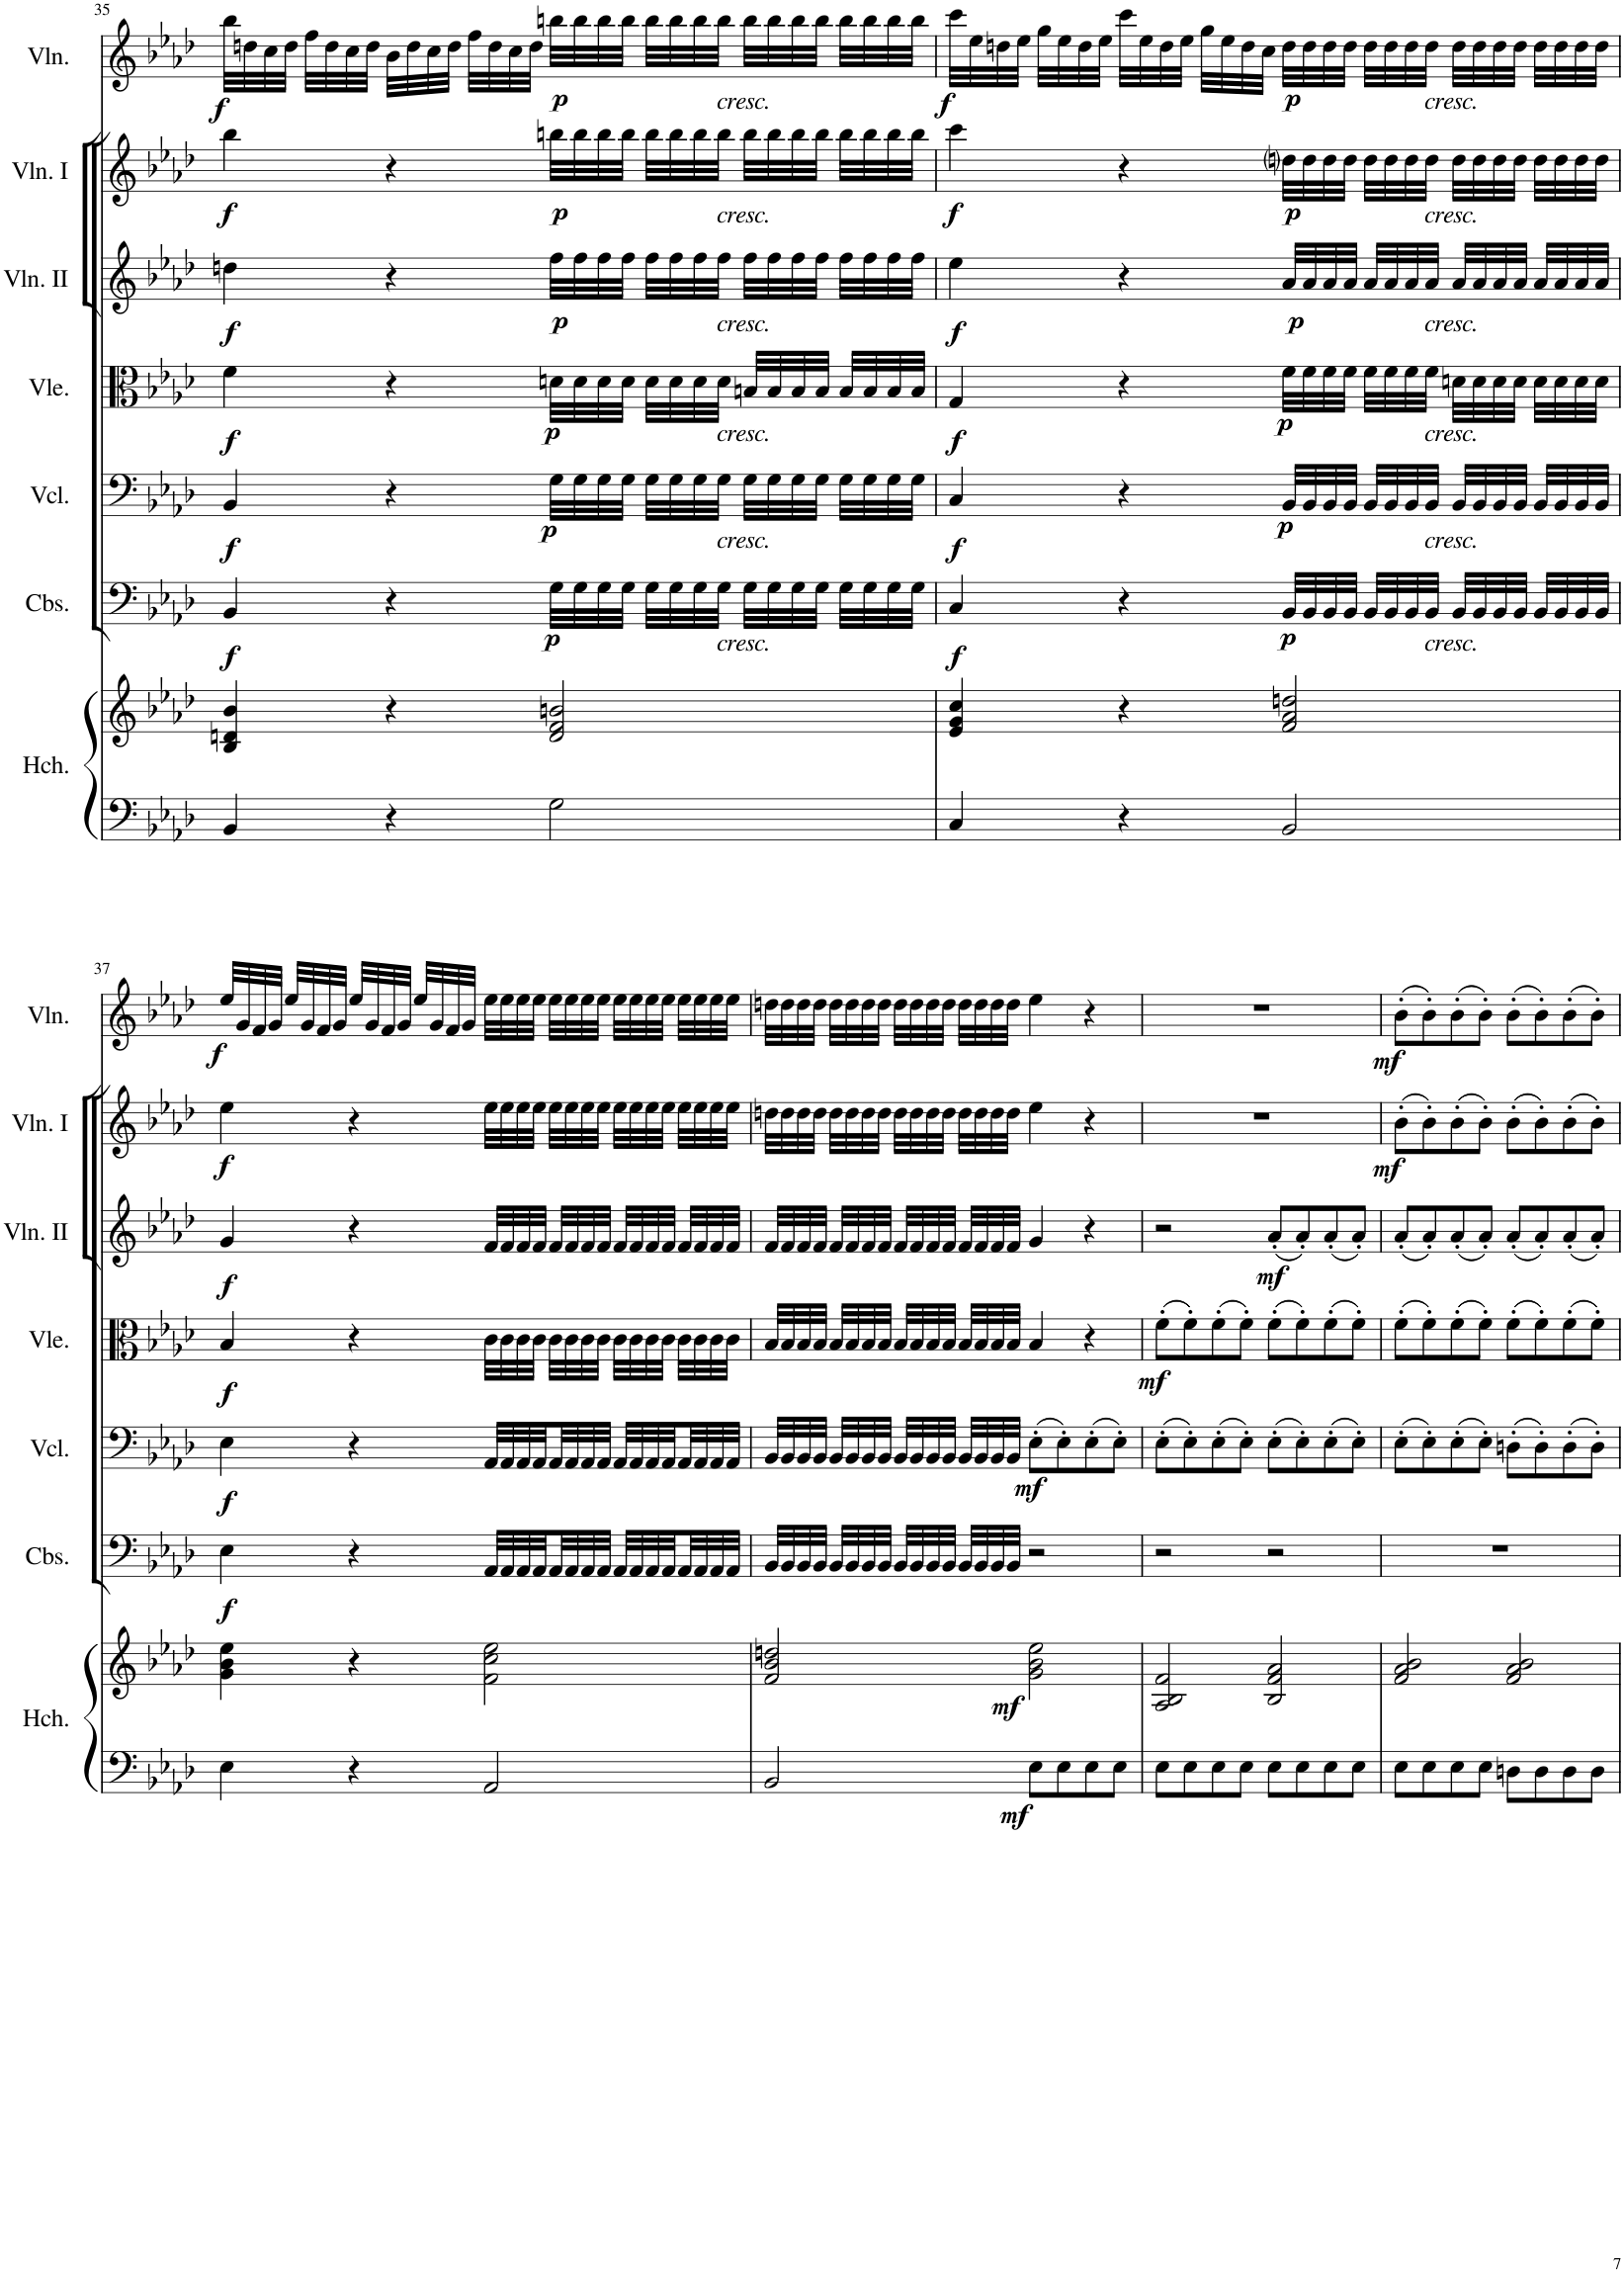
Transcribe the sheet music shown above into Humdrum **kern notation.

**kern	**kern	**dynam	**kern	**dynam	**kern	**dynam	**kern	**dynam	**kern	**dynam	**kern	**dynam	**kern	**dynam
*part7	*part7	*part7	*part6	*part6	*part5	*part5	*part4	*part4	*part3	*part3	*part2	*part2	*part1	*part1
*staff8	*staff7	*staff7/8	*staff6	*staff6	*staff5	*staff5	*staff4	*staff4	*staff3	*staff3	*staff2	*staff2	*staff1	*staff1
*I"Organ or Harpsichord	*	*	*I"Contrabassi	*	*I"Violoncelli	*	*I"Viole	*	*I"Violino II	*	*I"Violino I	*	*I"Violino principale	*
*I'Hch.	*	*	*I'Cbs.	*	*I'Vcl.	*	*I'Vle.	*	*I'Vln. II	*	*I'Vln. I	*	*I'Vln.	*
!!LO:PB:g=z
*clefF4	*clefG2	*	*clefF4	*	*clefF4	*	*clefC3	*	*clefG2	*	*clefG2	*	*clefG2	*
*	*	*	*Trd7c12	*	*	*	*	*	*	*	*	*	*	*
*k[b-e-a-d-]	*k[b-e-a-d-]	*	*k[b-e-a-d-]	*	*k[b-e-a-d-]	*	*k[b-e-a-d-]	*	*k[b-e-a-d-]	*	*k[b-e-a-d-]	*	*k[b-e-a-d-]	*
*M4/4	*M4/4	*	*M4/4	*	*M4/4	*	*M4/4	*	*M4/4	*	*M4/4	*	*M4/4	*
*met(c)	*met(c)	*	*met(c)	*	*met(c)	*	*met(c)	*	*met(c)	*	*met(c)	*	*met(c)	*
=35	=35	=35	=35	=35	=35	=35	=35	=35	=35	=35	=35	=35	=35	=35
!	!	!	!	!LO:DY:b	!	!LO:DY:b	!	!LO:DY:b	!	!LO:DY:b	!	!LO:DY:b	!	!LO:DY:b
4BB-/	4B-/ 4dn/ 4b-/	.	4BB-/	f	4BB-/	f	4f\	f	4ddn\	f	4bb-\	f	32bb-\LLL	f
.	.	.	.	.	.	.	.	.	.	.	.	.	32ddn\	.
.	.	.	.	.	.	.	.	.	.	.	.	.	32cc\	.
.	.	.	.	.	.	.	.	.	.	.	.	.	32dd\JJJ	.
.	.	.	.	.	.	.	.	.	.	.	.	.	32ff\LLL	.
.	.	.	.	.	.	.	.	.	.	.	.	.	32dd\	.
.	.	.	.	.	.	.	.	.	.	.	.	.	32cc\	.
.	.	.	.	.	.	.	.	.	.	.	.	.	32dd\JJJ	.
4r	4r	.	4r	.	4r	.	4r	.	4r	.	4r	.	32b-\LLL	.
.	.	.	.	.	.	.	.	.	.	.	.	.	32dd\	.
.	.	.	.	.	.	.	.	.	.	.	.	.	32cc\	.
.	.	.	.	.	.	.	.	.	.	.	.	.	32dd\JJJ	.
.	.	.	.	.	.	.	.	.	.	.	.	.	32ff\LLL	.
.	.	.	.	.	.	.	.	.	.	.	.	.	32dd\	.
.	.	.	.	.	.	.	.	.	.	.	.	.	32cc\	.
.	.	.	.	.	.	.	.	.	.	.	.	.	32dd\JJJ	.
!	!	!	!	!LO:DY:b	!	!LO:DY:b	!	!LO:DY:b	!	!LO:DY:b	!	!LO:DY:b	!	!LO:DY:b
2G\	2d/ 2f/ 2bn/	.	32G\LLL	p	32G\LLL	p	32dn\LLL	p	32ff\LLL	p	32bbn\LLL	p	32bbn\LLL	p
.	.	.	32G\	.	32G\	.	32d\	.	32ff\	.	32bb\	.	32bb\	.
.	.	.	32G\	.	32G\	.	32d\	.	32ff\	.	32bb\	.	32bb\	.
.	.	.	32G\JJJ	.	32G\JJJ	.	32d\JJJ	.	32ff\JJJ	.	32bb\JJJ	.	32bb\JJJ	.
.	.	.	32G\LLL	.	32G\LLL	.	32d\LLL	.	32ff\LLL	.	32bb\LLL	.	32bb\LLL	.
.	.	.	32G\	.	32G\	.	32d\	.	32ff\	.	32bb\	.	32bb\	.
.	.	.	32G\	.	32G\	.	32d\	.	32ff\	.	32bb\	.	32bb\	.
!	!	!	!	!	!	!	!	!	!	!	!	!	!LO:TX:b:i:t=cresc.	!
!	!	!	!	!	!	!	!	!	!	!	!LO:TX:b:i:t=cresc.	!	!	!
!	!	!	!	!	!	!	!	!	!LO:TX:b:i:t=cresc.	!	!	!	!	!
!	!	!	!	!	!	!	!LO:TX:b:i:t=cresc.	!	!	!	!	!	!	!
!	!	!	!	!	!LO:TX:b:i:t=cresc.	!	!	!	!	!	!	!	!	!
!	!	!	!LO:TX:b:i:t=cresc.	!	!	!	!	!	!	!	!	!	!	!
.	.	.	32G\JJJ	.	32G\JJJ	.	32d\JJJ	.	32ff\JJJ	.	32bb\JJJ	.	32bb\JJJ	.
.	.	.	32G\LLL	.	32G\LLL	.	32Bn/LLL	.	32ff\LLL	.	32bb\LLL	.	32bb\LLL	.
.	.	.	32G\	.	32G\	.	32B/	.	32ff\	.	32bb\	.	32bb\	.
.	.	.	32G\	.	32G\	.	32B/	.	32ff\	.	32bb\	.	32bb\	.
.	.	.	32G\JJJ	.	32G\JJJ	.	32B/JJJ	.	32ff\JJJ	.	32bb\JJJ	.	32bb\JJJ	.
.	.	.	32G\LLL	.	32G\LLL	.	32B/LLL	.	32ff\LLL	.	32bb\LLL	.	32bb\LLL	.
.	.	.	32G\	.	32G\	.	32B/	.	32ff\	.	32bb\	.	32bb\	.
.	.	.	32G\	.	32G\	.	32B/	.	32ff\	.	32bb\	.	32bb\	.
.	.	.	32G\JJJ	.	32G\JJJ	.	32B/JJJ	.	32ff\JJJ	.	32bb\JJJ	.	32bb\JJJ	.
=36	=36	=36	=36	=36	=36	=36	=36	=36	=36	=36	=36	=36	=36	=36
!	!	!	!	!LO:DY:b	!	!LO:DY:b	!	!LO:DY:b	!	!LO:DY:b	!	!LO:DY:b	!	!LO:DY:b
4C/	4e-/ 4g/ 4cc/	.	4C/	f	4C/	f	4G/	f	4ee-\	f	4ccc\	f	32ccc\LLL	f
.	.	.	.	.	.	.	.	.	.	.	.	.	32ee-\	.
.	.	.	.	.	.	.	.	.	.	.	.	.	32ddn\	.
.	.	.	.	.	.	.	.	.	.	.	.	.	32ee-\JJJ	.
.	.	.	.	.	.	.	.	.	.	.	.	.	32gg\LLL	.
.	.	.	.	.	.	.	.	.	.	.	.	.	32ee-\	.
.	.	.	.	.	.	.	.	.	.	.	.	.	32dd\	.
.	.	.	.	.	.	.	.	.	.	.	.	.	32ee-\JJJ	.
4r	4r	.	4r	.	4r	.	4r	.	4r	.	4r	.	32ccc\LLL	.
.	.	.	.	.	.	.	.	.	.	.	.	.	32ee-\	.
.	.	.	.	.	.	.	.	.	.	.	.	.	32dd\	.
.	.	.	.	.	.	.	.	.	.	.	.	.	32ee-\JJJ	.
.	.	.	.	.	.	.	.	.	.	.	.	.	32gg\LLL	.
.	.	.	.	.	.	.	.	.	.	.	.	.	32ee-\	.
.	.	.	.	.	.	.	.	.	.	.	.	.	32dd\	.
.	.	.	.	.	.	.	.	.	.	.	.	.	32cc\JJJ	.
!	!	!	!	!LO:DY:b	!	!LO:DY:b	!	!LO:DY:b	!	!LO:DY:b	!	!LO:DY:b	!	!LO:DY:b
2BB-/	2f/ 2a-/ 2ddn/	.	32BB-/LLL	p	32BB-/LLL	p	32f\LLL	p	32a-/LLL	p	32ddni\LLL	p	32dd\LLL	p
.	.	.	32BB-/	.	32BB-/	.	32f\	.	32a-/	.	32dd\	.	32dd\	.
.	.	.	32BB-/	.	32BB-/	.	32f\	.	32a-/	.	32dd\	.	32dd\	.
.	.	.	32BB-/JJJ	.	32BB-/JJJ	.	32f\JJJ	.	32a-/JJJ	.	32dd\JJJ	.	32dd\JJJ	.
.	.	.	32BB-/LLL	.	32BB-/LLL	.	32f\LLL	.	32a-/LLL	.	32dd\LLL	.	32dd\LLL	.
.	.	.	32BB-/	.	32BB-/	.	32f\	.	32a-/	.	32dd\	.	32dd\	.
.	.	.	32BB-/	.	32BB-/	.	32f\	.	32a-/	.	32dd\	.	32dd\	.
!	!	!	!	!	!	!	!	!	!	!	!	!	!LO:TX:b:i:t=cresc.	!
!	!	!	!	!	!	!	!	!	!	!	!LO:TX:b:i:t=cresc.	!	!	!
!	!	!	!	!	!	!	!	!	!LO:TX:b:i:t=cresc.	!	!	!	!	!
!	!	!	!	!	!	!	!LO:TX:b:i:t=cresc.	!	!	!	!	!	!	!
!	!	!	!	!	!LO:TX:b:i:t=cresc.	!	!	!	!	!	!	!	!	!
!	!	!	!LO:TX:b:i:t=cresc.	!	!	!	!	!	!	!	!	!	!	!
.	.	.	32BB-/JJJ	.	32BB-/JJJ	.	32f\JJJ	.	32a-/JJJ	.	32dd\JJJ	.	32dd\JJJ	.
.	.	.	32BB-/LLL	.	32BB-/LLL	.	32dn\LLL	.	32a-/LLL	.	32dd\LLL	.	32dd\LLL	.
.	.	.	32BB-/	.	32BB-/	.	32d\	.	32a-/	.	32dd\	.	32dd\	.
.	.	.	32BB-/	.	32BB-/	.	32d\	.	32a-/	.	32dd\	.	32dd\	.
.	.	.	32BB-/JJJ	.	32BB-/JJJ	.	32d\JJJ	.	32a-/JJJ	.	32dd\JJJ	.	32dd\JJJ	.
.	.	.	32BB-/LLL	.	32BB-/LLL	.	32d\LLL	.	32a-/LLL	.	32dd\LLL	.	32dd\LLL	.
.	.	.	32BB-/	.	32BB-/	.	32d\	.	32a-/	.	32dd\	.	32dd\	.
.	.	.	32BB-/	.	32BB-/	.	32d\	.	32a-/	.	32dd\	.	32dd\	.
.	.	.	32BB-/JJJ	.	32BB-/JJJ	.	32d\JJJ	.	32a-/JJJ	.	32dd\JJJ	.	32dd\JJJ	.
!!LO:LB:g=z
=37	=37	=37	=37	=37	=37	=37	=37	=37	=37	=37	=37	=37	=37	=37
!	!	!	!	!LO:DY:b	!	!LO:DY:b	!	!LO:DY:b	!	!LO:DY:b	!	!LO:DY:b	!	!LO:DY:b
4E-\	4g\ 4b-\ 4ee-\	.	4E-\	f	4E-\	f	4B-/	f	4g/	f	4ee-\	f	32ee-/LLL	f
.	.	.	.	.	.	.	.	.	.	.	.	.	32g/	.
.	.	.	.	.	.	.	.	.	.	.	.	.	32f/	.
.	.	.	.	.	.	.	.	.	.	.	.	.	32g/JJJ	.
.	.	.	.	.	.	.	.	.	.	.	.	.	32ee-/LLL	.
.	.	.	.	.	.	.	.	.	.	.	.	.	32g/	.
.	.	.	.	.	.	.	.	.	.	.	.	.	32f/	.
.	.	.	.	.	.	.	.	.	.	.	.	.	32g/JJJ	.
4r	4r	.	4r	.	4r	.	4r	.	4r	.	4r	.	32ee-/LLL	.
.	.	.	.	.	.	.	.	.	.	.	.	.	32g/	.
.	.	.	.	.	.	.	.	.	.	.	.	.	32f/	.
.	.	.	.	.	.	.	.	.	.	.	.	.	32g/JJJ	.
.	.	.	.	.	.	.	.	.	.	.	.	.	32ee-/LLL	.
.	.	.	.	.	.	.	.	.	.	.	.	.	32g/	.
.	.	.	.	.	.	.	.	.	.	.	.	.	32f/	.
.	.	.	.	.	.	.	.	.	.	.	.	.	32g/JJJ	.
2AA-/	2f\ 2cc\ 2ee-\	.	32AA-/LLL	.	32AA-/LLL	.	32c\LLL	.	32f/LLL	.	32ee-\LLL	.	32ee-\LLL	.
.	.	.	32AA-/	.	32AA-/	.	32c\	.	32f/	.	32ee-\	.	32ee-\	.
.	.	.	32AA-/	.	32AA-/	.	32c\	.	32f/	.	32ee-\	.	32ee-\	.
.	.	.	32AA-/	.	32AA-/	.	32c\JJJ	.	32f/JJJ	.	32ee-\JJJ	.	32ee-\JJJ	.
.	.	.	32AA-/	.	32AA-/	.	32c\LLL	.	32f/LLL	.	32ee-\LLL	.	32ee-\LLL	.
.	.	.	32AA-/	.	32AA-/	.	32c\	.	32f/	.	32ee-\	.	32ee-\	.
.	.	.	32AA-/	.	32AA-/	.	32c\	.	32f/	.	32ee-\	.	32ee-\	.
.	.	.	32AA-/JJJ	.	32AA-/JJJ	.	32c\JJJ	.	32f/JJJ	.	32ee-\JJJ	.	32ee-\JJJ	.
.	.	.	32AA-/LLL	.	32AA-/LLL	.	32c\LLL	.	32f/LLL	.	32ee-\LLL	.	32ee-\LLL	.
.	.	.	32AA-/	.	32AA-/	.	32c\	.	32f/	.	32ee-\	.	32ee-\	.
.	.	.	32AA-/	.	32AA-/	.	32c\	.	32f/	.	32ee-\	.	32ee-\	.
.	.	.	32AA-/	.	32AA-/	.	32c\JJJ	.	32f/JJJ	.	32ee-\JJJ	.	32ee-\JJJ	.
.	.	.	32AA-/	.	32AA-/	.	32c\LLL	.	32f/LLL	.	32ee-\LLL	.	32ee-\LLL	.
.	.	.	32AA-/	.	32AA-/	.	32c\	.	32f/	.	32ee-\	.	32ee-\	.
.	.	.	32AA-/	.	32AA-/	.	32c\	.	32f/	.	32ee-\	.	32ee-\	.
.	.	.	32AA-/JJJ	.	32AA-/JJJ	.	32c\JJJ	.	32f/JJJ	.	32ee-\JJJ	.	32ee-\JJJ	.
=38	=38	=38	=38	=38	=38	=38	=38	=38	=38	=38	=38	=38	=38	=38
2BB-/	2f/ 2b-/ 2ddn/	.	32BB-/LLL	.	32BB-/LLL	.	32B-/LLL	.	32f/LLL	.	32ddn\LLL	.	32ddn\LLL	.
.	.	.	32BB-/	.	32BB-/	.	32B-/	.	32f/	.	32dd\	.	32dd\	.
.	.	.	32BB-/	.	32BB-/	.	32B-/	.	32f/	.	32dd\	.	32dd\	.
.	.	.	32BB-/JJJ	.	32BB-/JJJ	.	32B-/JJJ	.	32f/JJJ	.	32dd\JJJ	.	32dd\JJJ	.
.	.	.	32BB-/LLL	.	32BB-/LLL	.	32B-/LLL	.	32f/LLL	.	32dd\LLL	.	32dd\LLL	.
.	.	.	32BB-/	.	32BB-/	.	32B-/	.	32f/	.	32dd\	.	32dd\	.
.	.	.	32BB-/	.	32BB-/	.	32B-/	.	32f/	.	32dd\	.	32dd\	.
.	.	.	32BB-/JJJ	.	32BB-/JJJ	.	32B-/JJJ	.	32f/JJJ	.	32dd\JJJ	.	32dd\JJJ	.
.	.	.	32BB-/LLL	.	32BB-/LLL	.	32B-/LLL	.	32f/LLL	.	32dd\LLL	.	32dd\LLL	.
.	.	.	32BB-/	.	32BB-/	.	32B-/	.	32f/	.	32dd\	.	32dd\	.
.	.	.	32BB-/	.	32BB-/	.	32B-/	.	32f/	.	32dd\	.	32dd\	.
.	.	.	32BB-/JJJ	.	32BB-/JJJ	.	32B-/JJJ	.	32f/JJJ	.	32dd\JJJ	.	32dd\JJJ	.
.	.	.	32BB-/LLL	.	32BB-/LLL	.	32B-/LLL	.	32f/LLL	.	32dd\LLL	.	32dd\LLL	.
.	.	.	32BB-/	.	32BB-/	.	32B-/	.	32f/	.	32dd\	.	32dd\	.
.	.	.	32BB-/	.	32BB-/	.	32B-/	.	32f/	.	32dd\	.	32dd\	.
.	.	.	32BB-/JJJ	.	32BB-/JJJ	.	32B-/JJJ	.	32f/JJJ	.	32dd\JJJ	.	32dd\JJJ	.
!	!	!LO:DY:b=2	!	!	!	!	!	!	!	!	!	!	!	!
!	!	!LO:DY:n=1:b	!	!	!	!LO:DY:b	!	!	!	!	!	!	!	!
8E-\L	2g\ 2b-\ 2ee-\	mf mf	2r	.	(8E-'\L	mf	4B-/	.	4g/	.	4ee-\	.	4ee-\	.
8E-\	.	.	.	.	8E-'\)	.	.	.	.	.	.	.	.	.
8E-\	.	.	.	.	(8E-'\	.	4r	.	4r	.	4r	.	4r	.
8E-\J	.	.	.	.	8E-'\J)	.	.	.	.	.	.	.	.	.
=39	=39	=39	=39	=39	=39	=39	=39	=39	=39	=39	=39	=39	=39	=39
!	!	!	!	!	!	!	!	!LO:DY:b	!	!	!	!	!	!
8E-\L	2A-/ 2B-/ 2f/	.	2r	.	(8E-'\L	.	(8f'\L	mf	2r	.	1r	.	1r	.
8E-\	.	.	.	.	8E-'\)	.	8f'\)	.	.	.	.	.	.	.
8E-\	.	.	.	.	(8E-'\	.	(8f'\	.	.	.	.	.	.	.
8E-\J	.	.	.	.	8E-'\J)	.	8f'\J)	.	.	.	.	.	.	.
!	!	!	!	!	!	!	!	!	!	!LO:DY:b	!	!	!	!
8E-\L	2B-/ 2f/ 2a-/	.	2r	.	(8E-'\L	.	(8f'\L	.	(8a-'/L	mf	.	.	.	.
8E-\	.	.	.	.	8E-'\)	.	8f'\)	.	8a-'/)	.	.	.	.	.
8E-\	.	.	.	.	(8E-'\	.	(8f'\	.	(8a-'/	.	.	.	.	.
8E-\J	.	.	.	.	8E-'\J)	.	8f'\J)	.	8a-'/J)	.	.	.	.	.
=40	=40	=40	=40	=40	=40	=40	=40	=40	=40	=40	=40	=40	=40	=40
!	!	!	!	!	!	!	!	!	!	!	!	!LO:DY:b	!	!LO:DY:b
8E-\L	2f/ 2a-/ 2b-/	.	1r	.	(8E-'\L	.	(8f'\L	.	(8a-'/L	.	(8b-'\L	mf	(8b-'\L	mf
8E-\	.	.	.	.	8E-'\)	.	8f'\)	.	8a-'/)	.	8b-'\)	.	8b-'\)	.
8E-\	.	.	.	.	(8E-'\	.	(8f'\	.	(8a-'/	.	(8b-'\	.	(8b-'\	.
8E-\J	.	.	.	.	8E-'\J)	.	8f'\J)	.	8a-'/J)	.	8b-'\J)	.	8b-'\J)	.
8Dn\L	2f/ 2a-/ 2b-/	.	.	.	(8Dn'\L	.	(8f'\L	.	(8a-'/L	.	(8b-'\L	.	(8b-'\L	.
8D\	.	.	.	.	8D'\)	.	8f'\)	.	8a-'/)	.	8b-'\)	.	8b-'\)	.
8D\	.	.	.	.	(8D'\	.	(8f'\	.	(8a-'/	.	(8b-'\	.	(8b-'\	.
8D\J	.	.	.	.	8D'\J)	.	8f'\J)	.	8a-'/J)	.	8b-'\J)	.	8b-'\J)	.
=	=	=	=	=	=	=	=	=	=	=	=	=	=	=
*-	*-	*-	*-	*-	*-	*-	*-	*-	*-	*-	*-	*-	*-	*-
